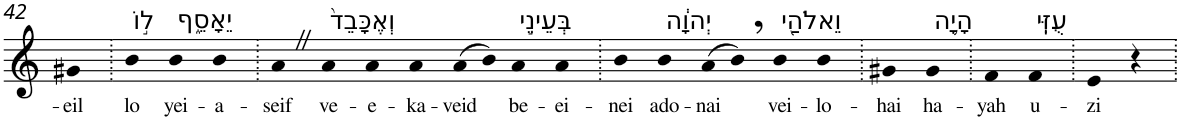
**kern	**text
*part1	*part1
*staff1	*staff1
*I"Piano	*
*I'Pno	*
!!LO:PB:g=z
*clefG2	*
*k[]	*
=42	=42
!	!LO:LY:b
4g#X	-eil
=43.	=43.
!LO:TX:a:t=ל֣וֹ	!
!	!LO:LY:b
4b	lo
!LO:TX:a:t=יֵאָסֵ֑ף	!
!	!LO:LY:b
4b	yei-
!	!LO:LY:b
4b	-a-
=44.	=44.
!	!LO:LY:b
4aZ	-seif
!LO:TX:a:t=וְאֶכָּבֵד֙	!
!	!LO:LY:b
4a	ve-
!	!LO:LY:b
4a	-e-
!	!LO:LY:b
4a	-ka-
!	!LO:LY:b
(8a	-veid
8b)	.
!LO:TX:a:t=בְּעֵינֵ֣י	!
!	!LO:LY:b
4a	be-
!	!LO:LY:b
4a	-ei-
=45.	=45.
!	!LO:LY:b
4b	-nei
!LO:TX:a:t=יְהוָ֔ה	!
!	!LO:LY:b
4b	ado-
!	!LO:LY:b
(8a	-nai
8b,)	.
!LO:TX:a:t=וֵאלֹהַ֖י	!
!	!LO:LY:b
4b	vei-
!	!LO:LY:b
4b	-lo-
=46.	=46.
!	!LO:LY:b
4g#X	-hai
!LO:TX:a:t=הָיָ֥ה	!
!	!LO:LY:b
4g#	ha-
=47.	=47.
!	!LO:LY:b
4f	-yah
!LO:TX:a:t=עֻזִּֽי	!
!	!LO:LY:b
4f	u-
=48.	=48.
!	!LO:LY:b
4e	-zi
4r	.
=.	=.
*-	*-
